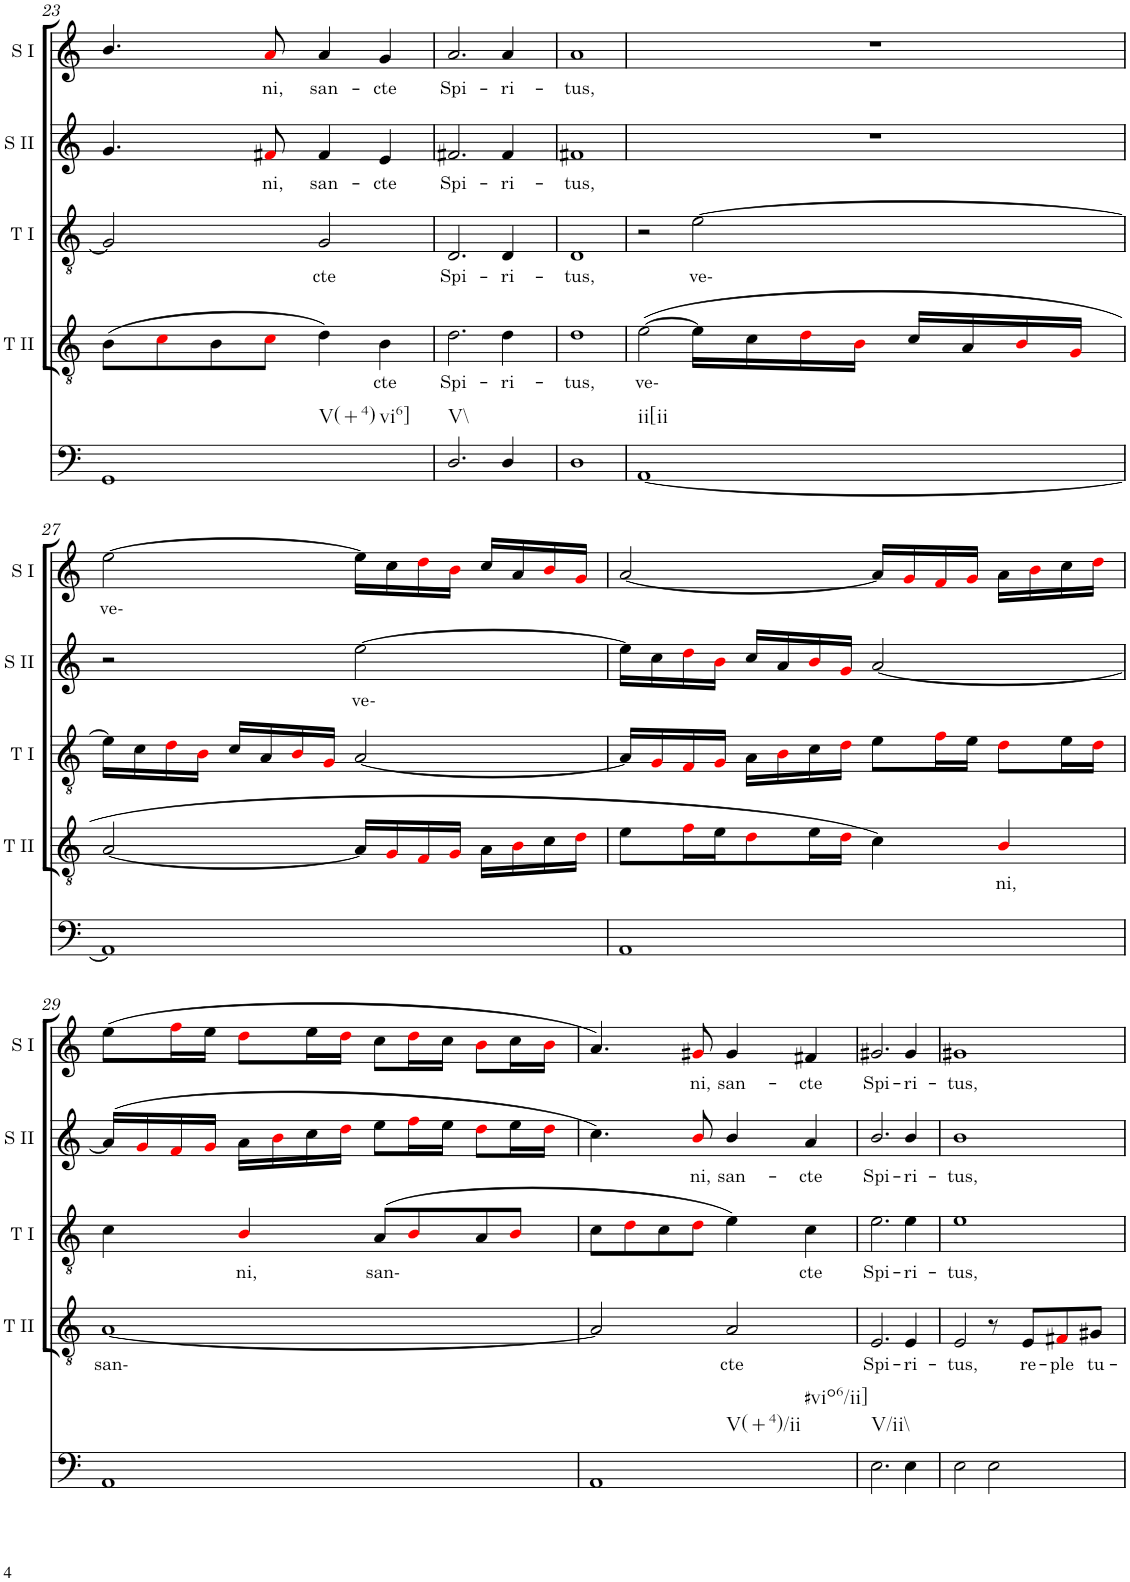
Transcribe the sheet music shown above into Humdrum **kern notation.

**kern	**kern	**text	**kern	**text	**kern	**text	**kern	**text
*part5	*part4	*part4	*part3	*part3	*part2	*part2	*part1	*part1
*staff5	*staff4	*staff4	*staff3	*staff3	*staff2	*staff2	*staff1	*staff1
*I"Continuo	*I"Tenor II	*	*I"Tenor I	*	*I"Soprano II	*	*I"Soprano I	*
*	*I'T II	*	*I'T I	*	*I'S II	*	*I'S I	*
!!LO:PB:g=z
*clefG2	*clefG2	*	*clefF4	*	*clefG2	*	*clefG2	*
*k[]	*k[]	*	*k[]	*	*k[]	*	*k[]	*
*	*	*	*M4/4	*	*M4/4	*	*M4/4	*
=23	=23	=23	=23	=23	=23	=23	=23	=23
!LO:TX:b:t=V(+4)	!	!	!	!	!	!	!	!
!LO:TX:b:t=vi6]	!	!	!	!	!	!	!	!
1GG	(8B\L	.	2G/]	.	4.g/	.	4.b/	.
.	8ci\	.	.	.	.	.	.	.
.	8B\	.	.	.	.	.	.	.
!	!	!	!	!	!	!LO:LY:b	!	!LO:LY:b
.	8ci\J	.	.	.	8f#Xi/	ni,	8ai/	ni,
!	!	!	!	!LO:LY:b	!	!LO:LY:b	!	!LO:LY:b
.	4d\)	.	2G/	cte	4f#/	san-	4a/	san-
!	!	!LO:LY:b	!	!	!	!LO:LY:b	!	!LO:LY:b
.	4B\	cte	.	.	4e/	cte	4g/	cte
=24	=24	=24	=24	=24	=24	=24	=24	=24
!LO:TX:b:t=V\\	!	!	!	!	!	!	!	!
!	!	!LO:LY:b	!	!LO:LY:b	!	!LO:LY:b	!	!LO:LY:b
2.D/	2.d\	Spi-	2.D/	Spi-	2.f#X/	Spi-	2.a/	Spi-
!	!	!LO:LY:b	!	!LO:LY:b	!	!LO:LY:b	!	!LO:LY:b
4D/	4d\	ri-	4D/	ri-	4f#/	ri-	4a/	ri-
=25	=25	=25	=25	=25	=25	=25	=25	=25
!	!	!LO:LY:b	!	!LO:LY:b	!	!LO:LY:b	!	!LO:LY:b
1D	1d	tus,	1D	tus,	1f#X	tus,	1a	tus,
=26	=26	=26	=26	=26	=26	=26	=26	=26
!LO:TX:b:t=ii[ii	!	!	!	!	!	!	!	!
!	!	!LO:LY:b	!	!	!	!	!	!
[1AA	([2e\	ve-	2r	.	1r	.	1r	.
!	!	!	!	!LO:LY:b	!	!	!	!
.	16e\LL]	.	[2e\	ve-	.	.	.	.
.	16c\	.	.	.	.	.	.	.
.	16di\	.	.	.	.	.	.	.
.	16Bi\JJ	.	.	.	.	.	.	.
.	16c/LL	.	.	.	.	.	.	.
.	16A/	.	.	.	.	.	.	.
.	16Bi/	.	.	.	.	.	.	.
.	16Gi/JJ	.	.	.	.	.	.	.
!!LO:LB:g=z
=27	=27	=27	=27	=27	=27	=27	=27	=27
!	!	!	!	!	!	!	!	!LO:LY:b
1AA]	[2A/	.	16e\LL]	.	2r	.	[2ee\	ve-
.	.	.	16c\	.	.	.	.	.
.	.	.	16di\	.	.	.	.	.
.	.	.	16Bi\JJ	.	.	.	.	.
.	.	.	16c/LL	.	.	.	.	.
.	.	.	16A/	.	.	.	.	.
.	.	.	16Bi/	.	.	.	.	.
.	.	.	16Gi/JJ	.	.	.	.	.
!	!	!	!	!	!	!LO:LY:b	!	!
.	16A/LL]	.	[2A/	.	[2ee\	ve-	16ee\LL]	.
.	16Gi/	.	.	.	.	.	16cc\	.
.	16Fi/	.	.	.	.	.	16ddi\	.
.	16Gi/JJ	.	.	.	.	.	16bi\JJ	.
.	16A\LL	.	.	.	.	.	16cc/LL	.
.	16Bi\	.	.	.	.	.	16a/	.
.	16c\	.	.	.	.	.	16bi/	.
.	16di\JJ	.	.	.	.	.	16gi/JJ	.
=28	=28	=28	=28	=28	=28	=28	=28	=28
1AA	8e\L	.	16A/LL]	.	16ee\LL]	.	[2a/	.
.	.	.	16Gi/	.	16cc\	.	.	.
.	16fi\L	.	16Fi/	.	16ddi\	.	.	.
.	16e\J	.	16Gi/JJ	.	16bi\JJ	.	.	.
.	8di\	.	16A\LL	.	16cc/LL	.	.	.
.	.	.	16Bi\	.	16a/	.	.	.
.	16e\L	.	16c\	.	16bi/	.	.	.
.	16di\JJ	.	16di\JJ	.	16gi/JJ	.	.	.
.	4c\)	.	8e\L	.	[2a/	.	16a/LL]	.
.	.	.	.	.	.	.	16gi/	.
.	.	.	16fi\L	.	.	.	16fi/	.
.	.	.	16e\JJ	.	.	.	16gi/JJ	.
!	!	!LO:LY:b	!	!	!	!	!	!
.	4Bi/	ni,	8di\L	.	.	.	16a\LL	.
.	.	.	.	.	.	.	16bi\	.
.	.	.	16e\L	.	.	.	16cc\	.
.	.	.	16di\JJ	.	.	.	16ddi\JJ	.
!!LO:LB:g=z
=29	=29	=29	=29	=29	=29	=29	=29	=29
!	!	!LO:LY:b	!	!	!	!	!	!
1AA	[1A	san-	4c\	.	(16a/LL]	.	(8ee\L	.
.	.	.	.	.	16gi/	.	.	.
.	.	.	.	.	16fi/	.	16ffi\L	.
.	.	.	.	.	16gi/JJ	.	16ee\JJ	.
!	!	!	!	!LO:LY:b	!	!	!	!
.	.	.	4Bi/	ni,	16a\LL	.	8ddi\L	.
.	.	.	.	.	16bi\	.	.	.
.	.	.	.	.	16cc\	.	16ee\L	.
.	.	.	.	.	16ddi\JJ	.	16ddi\JJ	.
!	!	!	!	!LO:LY:b	!	!	!	!
.	.	.	(8A/L	san-	8ee\L	.	8cc\L	.
.	.	.	8Bi/	.	16ffi\L	.	16ddi\L	.
.	.	.	.	.	16ee\JJ	.	16cc\JJ	.
.	.	.	8A/	.	8ddi\L	.	8bi\L	.
.	.	.	8Bi/J	.	16ee\L	.	16cc\L	.
.	.	.	.	.	16ddi\JJ	.	16bi\JJ	.
=30	=30	=30	=30	=30	=30	=30	=30	=30
!LO:TX:b:t=V(+4)/ii	!	!	!	!	!	!	!	!
!LO:TX:b:t=#vio6/ii]	!	!	!	!	!	!	!	!
1AA	2A/]	.	8c\L	.	4.cc\)	.	4.a/)	.
.	.	.	8di\	.	.	.	.	.
.	.	.	8c\	.	.	.	.	.
!	!	!	!	!	!	!LO:LY:b	!	!LO:LY:b
.	.	.	8di\J	.	8bi/	ni,	8g#Xi/	ni,
!	!	!LO:LY:b	!	!	!	!LO:LY:b	!	!LO:LY:b
.	2A/	cte	4e\)	.	4b/	san-	4g#/	san-
!	!	!	!	!LO:LY:b	!	!LO:LY:b	!	!LO:LY:b
.	.	.	4c\	cte	4a/	cte	4f#X/	cte
=31	=31	=31	=31	=31	=31	=31	=31	=31
!LO:TX:b:t=V/ii\\	!	!	!	!	!	!	!	!
!	!	!LO:LY:b	!	!LO:LY:b	!	!LO:LY:b	!	!LO:LY:b
2.E\	2.E/	Spi-	2.e\	Spi-	2.b/	Spi-	2.g#X/	Spi-
!	!	!LO:LY:b	!	!LO:LY:b	!	!LO:LY:b	!	!LO:LY:b
4E\	4E/	ri-	4e\	ri-	4b/	ri-	4g#/	ri-
=32	=32	=32	=32	=32	=32	=32	=32	=32
!	!	!LO:LY:b	!	!LO:LY:b	!	!LO:LY:b	!	!LO:LY:b
2E\	2E/	tus,	1e	tus,	1b	tus,	1g#X	tus,
2E\	8r	.	.	.	.	.	.	.
!	!	!LO:LY:b	!	!	!	!	!	!
.	8E/L	re-	.	.	.	.	.	.
!	!	!LO:LY:b	!	!	!	!	!	!
.	8F#Xi/	ple	.	.	.	.	.	.
!	!	!LO:LY:b	!	!	!	!	!	!
.	8G#X/J	tu-	.	.	.	.	.	.
=	=	=	=	=	=	=	=	=
*-	*-	*-	*-	*-	*-	*-	*-	*-
